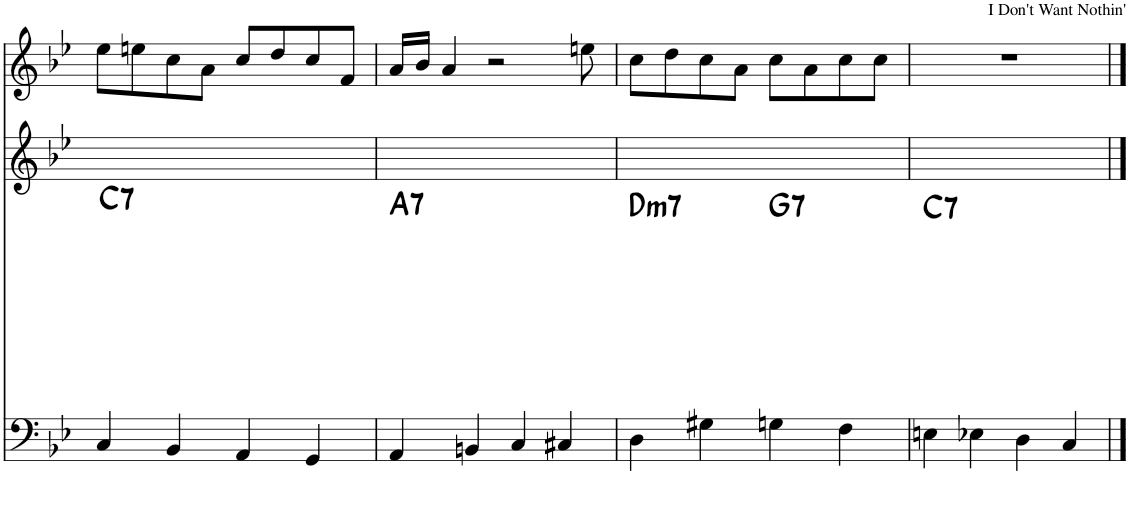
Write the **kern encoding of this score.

**kern	**harte	**kern	**kern
*part3	*part3	*part2	*part1
*staff3	*	*staff2	*staff1
*I"Fretless Electric Bass	*	*I"Piano	*I"Electronic Organ
*	*	*I'Pno	*I'Elec Org
!!LO:PB:g=z
*clefF4	*	*clefG2	*clefG2
*k[b-e-]	*	*k[b-e-]	*k[b-e-]
*M4/4	*	*M4/4	*M4/4
=29	=29	=29	=29
!	!LO:H:kt=7	!	!
4C/	C:7	1ryy	8ee-\L
.	.	.	8een\
4BB-/	.	.	8cc\
.	.	.	8a\J
4AA/	.	.	8cc/L
.	.	.	8dd/
4GG/	.	.	8cc/
.	.	.	8f/J
=30	=30	=30	=30
!	!LO:H:kt=7	!	!
4AA/	A:7	1ryy	16a/LL
.	.	.	16b-/JJ
.	.	.	4a/
4BBn/	.	.	.
.	.	.	2r
4C/	.	.	.
4C#X/	.	.	.
.	.	.	8een\
=31	=31	=31	=31
!	!LO:H:kt=m7	!	!
4D\	D:min7	1ryy	8cc\L
.	.	.	8dd\
4G#X\	.	.	8cc\
.	.	.	8a\J
!	!LO:H:kt=7	!	!
4Gn\	G:7	.	8cc\L
.	.	.	8a\
4F\	.	.	8cc\
.	.	.	8cc\J
=32	=32	=32	=32
!	!LO:H:kt=7	!	!
4En\	C:7	1ryy	1r
4E-X\	.	.	.
4D\	.	.	.
4C/	.	.	.
==	==	==	==
*-	*-	*-	*-
